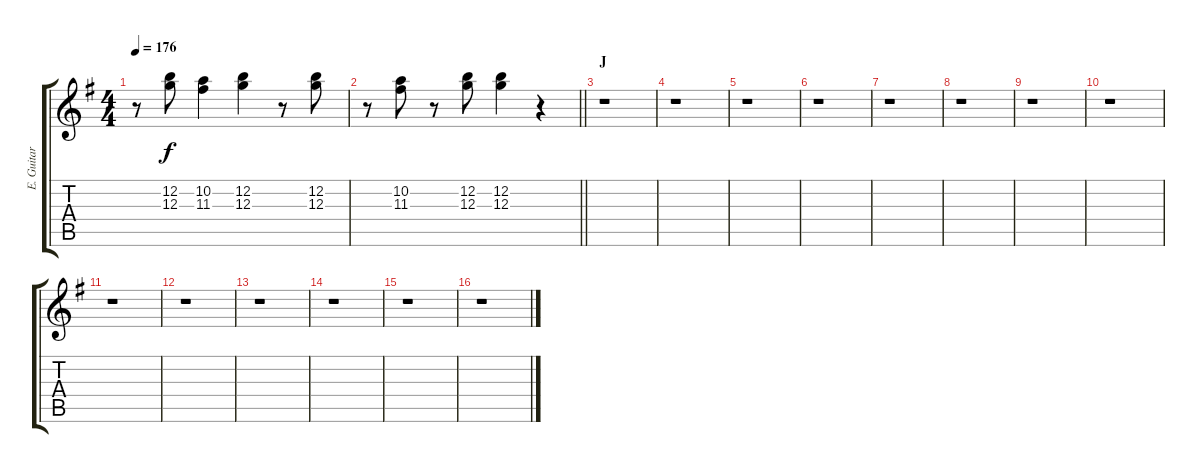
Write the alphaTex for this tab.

\track ("E. Guitar III" "E. Guitar ") {instrument electricguitarclean}
\staff {score tabs}
\tuning (E4 B3 G3 D3 A2 E2) {hide}
\ts (4 4)
\tempo 176
\clef g2
\ks g
r.8{dy f} (12.2 12.3).8 (10.2 11.3).4 (12.2 12.3).4 r.8 (12.2 12.3).8 |
\barLineRight lightlight
r.8 (10.2 11.3).8 r.8 (12.2 12.3).8 (12.2 12.3).4 r.4 |
\section ("" "J")
r.1 |
r.1 |
r.1 |
r.1 |
r.1 |
r.1 |
r.1 |
r.1 |
r.1 |
r.1 |
r.1 |
r.1 |
r.1 |
r.1
